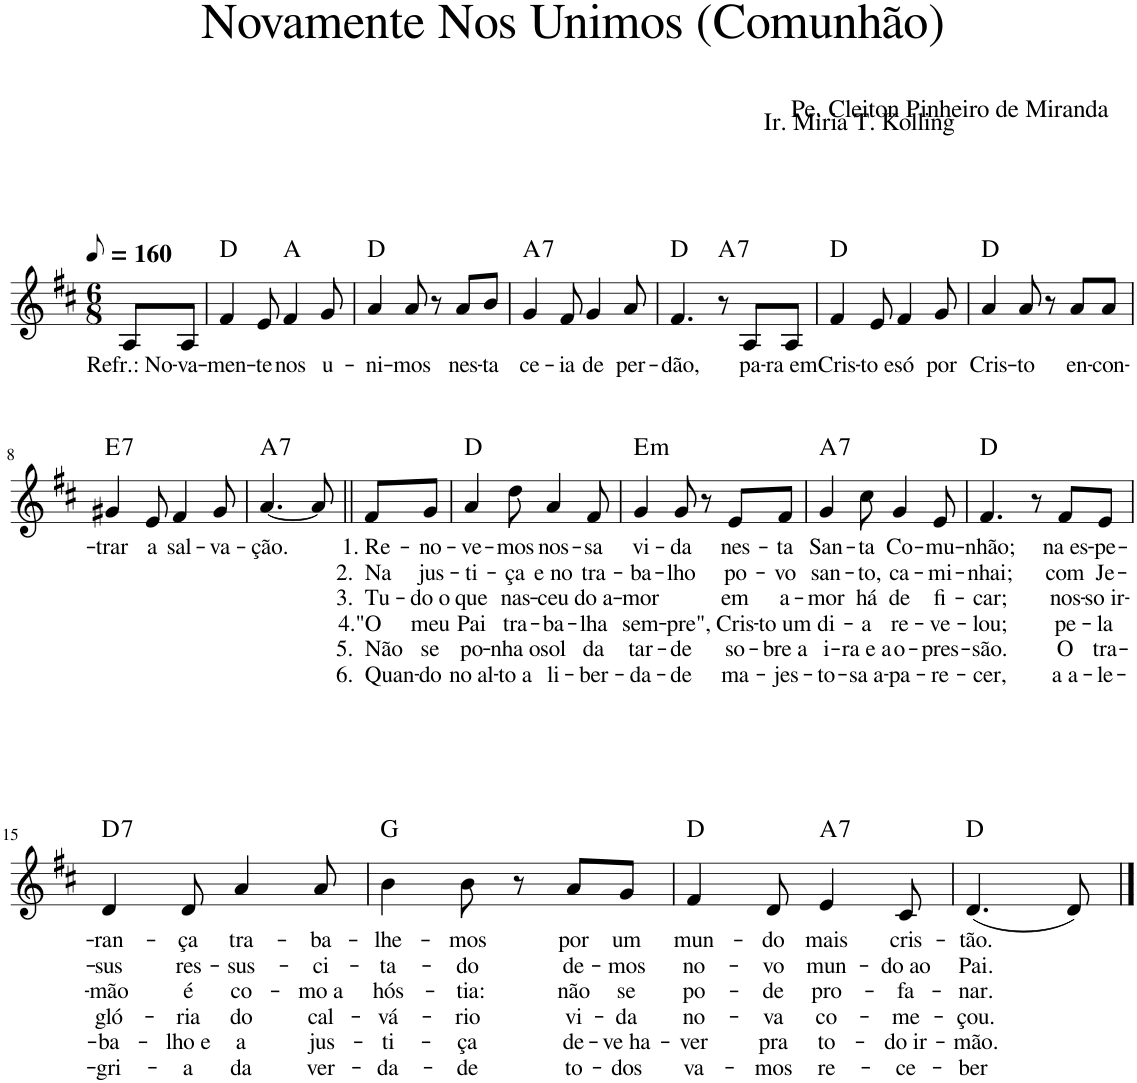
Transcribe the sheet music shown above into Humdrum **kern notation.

**kern	**text	**text	**text	**text	**text	**text	**harte
*part1	*part1	*part1	*part1	*part1	*part1	*part1	*part1
*staff1	*staff1	*staff1	*staff1	*staff1	*staff1	*staff1	*
*I"Voz	*	*	*	*	*	*	*
*I'Vo.	*	*	*	*	*	*	*
*clefG2	*	*	*	*	*	*	*
*k[f#c#]	*	*	*	*	*	*	*
*M6/8	*	*	*	*	*	*	*
*MM80	*	*	*	*	*	*	*
=1	=1	=1	=1	=1	=1	=1	=1
!	!LO:LY:b	!	!	!	!	!	!
8A/L	Refr.: No-	.	.	.	.	.	.
!	!LO:LY:b	!	!	!	!	!	!
8A/J	-va-	.	.	.	.	.	.
=2	=2	=2	=2	=2	=2	=2	=2
!	!LO:LY:b	!	!	!	!	!	!
4f#/	-men-	.	.	.	.	.	D:maj
!	!LO:LY:b	!	!	!	!	!	!
8e/	-te	.	.	.	.	.	.
!	!LO:LY:b	!	!	!	!	!	!
4f#/	nos	.	.	.	.	.	A:maj
!	!LO:LY:b	!	!	!	!	!	!
8g/	u-	.	.	.	.	.	.
=3	=3	=3	=3	=3	=3	=3	=3
!	!LO:LY:b	!	!	!	!	!	!
4a/	-ni-	.	.	.	.	.	D:maj
!	!LO:LY:b	!	!	!	!	!	!
8a/	-mos	.	.	.	.	.	.
8r	.	.	.	.	.	.	.
!	!LO:LY:b	!	!	!	!	!	!
8a/L	nes-	.	.	.	.	.	.
!	!LO:LY:b	!	!	!	!	!	!
8b/J	-ta	.	.	.	.	.	.
=4	=4	=4	=4	=4	=4	=4	=4
!	!LO:LY:b	!	!	!	!	!	!LO:H:kt=7
4g/	ce-	.	.	.	.	.	A:7
!	!LO:LY:b	!	!	!	!	!	!
8f#/	-ia	.	.	.	.	.	.
!	!LO:LY:b	!	!	!	!	!	!
4g/	de	.	.	.	.	.	.
!	!LO:LY:b	!	!	!	!	!	!
8a/	per-	.	.	.	.	.	.
=5	=5	=5	=5	=5	=5	=5	=5
!	!LO:LY:b	!	!	!	!	!	!
4.f#/	-dão,	.	.	.	.	.	D:maj
!	!	!	!	!	!	!	!LO:H:kt=7
8r	.	.	.	.	.	.	A:7
!	!LO:LY:b	!	!	!	!	!	!
8A/L	pa-	.	.	.	.	.	.
!	!LO:LY:b	!	!	!	!	!	!
8A/J	-ra em	.	.	.	.	.	.
=6	=6	=6	=6	=6	=6	=6	=6
!	!LO:LY:b	!	!	!	!	!	!
4f#/	Cris-	.	.	.	.	.	D:maj
!	!LO:LY:b	!	!	!	!	!	!
8e/	-to e	.	.	.	.	.	.
!	!LO:LY:b	!	!	!	!	!	!
4f#/	só	.	.	.	.	.	.
!	!LO:LY:b	!	!	!	!	!	!
8g/	por	.	.	.	.	.	.
=7	=7	=7	=7	=7	=7	=7	=7
!	!LO:LY:b	!	!	!	!	!	!
4a/	Cris-	.	.	.	.	.	D:maj
!	!LO:LY:b	!	!	!	!	!	!
8a/	-to	.	.	.	.	.	.
8r	.	.	.	.	.	.	.
!	!LO:LY:b	!	!	!	!	!	!
8a/L	en-	.	.	.	.	.	.
!	!LO:LY:b	!	!	!	!	!	!
8a/J	-con-	.	.	.	.	.	.
!!LO:LB:g=z
=8	=8	=8	=8	=8	=8	=8	=8
!	!LO:LY:b	!	!	!	!	!	!LO:H:kt=7
4g#X/	-trar	.	.	.	.	.	E:7
!	!LO:LY:b	!	!	!	!	!	!
8e/	a	.	.	.	.	.	.
!	!LO:LY:b	!	!	!	!	!	!
4f#/	sal-	.	.	.	.	.	.
!	!LO:LY:b	!	!	!	!	!	!
8g#/	-va-	.	.	.	.	.	.
=9	=9	=9	=9	=9	=9	=9	=9
!	!LO:LY:b	!	!	!	!	!	!LO:H:kt=7
[4.a/	-ção.	.	.	.	.	.	A:7
8a/]	.	.	.	.	.	.	.
=10||	=10||	=10||	=10||	=10||	=10||	=10||	=10||
!	!LO:LY:b	!LO:LY:b	!LO:LY:b	!LO:LY:b	!LO:LY:b	!LO:LY:b	!
8f#/L	1. Re-	2. Na	3. Tu-	4."O	5. Não	6. Quan-	.
!	!LO:LY:b	!LO:LY:b	!LO:LY:b	!LO:LY:b	!LO:LY:b	!LO:LY:b	!
8g/J	-no-	jus-	-do o	meu	se	-do	.
=11	=11	=11	=11	=11	=11	=11	=11
!	!LO:LY:b	!LO:LY:b	!LO:LY:b	!LO:LY:b	!LO:LY:b	!LO:LY:b	!
4a/	-ve-	-ti-	que	Pai	po-	no al-	D:maj
!	!LO:LY:b	!LO:LY:b	!LO:LY:b	!LO:LY:b	!LO:LY:b	!LO:LY:b	!
8dd\	-mos	-ça	nas-	tra-	-nha o	-to a	.
!	!LO:LY:b	!LO:LY:b	!LO:LY:b	!LO:LY:b	!LO:LY:b	!LO:LY:b	!
4a/	nos-	e no	-ceu	-ba-	sol	li-	.
!	!LO:LY:b	!LO:LY:b	!LO:LY:b	!LO:LY:b	!LO:LY:b	!LO:LY:b	!
8f#/	-sa	tra-	do a-	-lha	da	-ber-	.
=12	=12	=12	=12	=12	=12	=12	=12
!	!LO:LY:b	!LO:LY:b	!LO:LY:b	!LO:LY:b	!LO:LY:b	!LO:LY:b	!LO:H:kt=m
4g/	vi-	-ba-	-mor	sem-	tar-	-da-	E:min
!	!LO:LY:b	!LO:LY:b	!	!LO:LY:b	!LO:LY:b	!LO:LY:b	!
8g/	-da	-lho	.	-pre",	-de	-de	.
8r	.	.	.	.	.	.	.
!	!LO:LY:b	!LO:LY:b	!LO:LY:b	!LO:LY:b	!LO:LY:b	!LO:LY:b	!
8e/L	nes-	po-	em	Cris-	so-	ma-	.
!	!LO:LY:b	!LO:LY:b	!LO:LY:b	!LO:LY:b	!LO:LY:b	!LO:LY:b	!
8f#/J	-ta	-vo	a-	-to um	-bre a	-jes-	.
=13	=13	=13	=13	=13	=13	=13	=13
!	!LO:LY:b	!LO:LY:b	!LO:LY:b	!LO:LY:b	!LO:LY:b	!LO:LY:b	!LO:H:kt=7
4g/	San-	san-	-mor	di-	i-	-to-	A:7
!	!LO:LY:b	!LO:LY:b	!LO:LY:b	!LO:LY:b	!LO:LY:b	!LO:LY:b	!
8cc#\	-ta	-to,	há	-a	-ra e a	-sa a-	.
!	!LO:LY:b	!LO:LY:b	!LO:LY:b	!LO:LY:b	!LO:LY:b	!LO:LY:b	!
4g/	Co-	ca-	de	re-	o-	-pa-	.
!	!LO:LY:b	!LO:LY:b	!LO:LY:b	!LO:LY:b	!LO:LY:b	!LO:LY:b	!
8e/	-mu-	-mi-	fi-	-ve-	-pres-	-re-	.
=14	=14	=14	=14	=14	=14	=14	=14
!	!LO:LY:b	!LO:LY:b	!LO:LY:b	!LO:LY:b	!LO:LY:b	!LO:LY:b	!
4.f#/	-nhão;	-nhai;	-car;	-lou;	-são.	-cer,	D:maj
8r	.	.	.	.	.	.	.
!	!LO:LY:b	!LO:LY:b	!LO:LY:b	!LO:LY:b	!LO:LY:b	!LO:LY:b	!
8f#/L	na es-	com	nos-	pe-	O	a a-	.
!	!LO:LY:b	!LO:LY:b	!LO:LY:b	!LO:LY:b	!LO:LY:b	!LO:LY:b	!
8e/J	-pe-	Je-	-so ir-	-la	tra-	-le-	.
!!LO:LB:g=z
=15	=15	=15	=15	=15	=15	=15	=15
!	!LO:LY:b	!LO:LY:b	!LO:LY:b	!LO:LY:b	!LO:LY:b	!LO:LY:b	!LO:H:kt=7
4d/	-ran-	-sus	-mão	gló-	-ba-	-gri-	D:7
!	!LO:LY:b	!LO:LY:b	!LO:LY:b	!LO:LY:b	!LO:LY:b	!LO:LY:b	!
8d/	-ça	res-	é	-ria	-lho e	-a	.
!	!LO:LY:b	!LO:LY:b	!LO:LY:b	!LO:LY:b	!LO:LY:b	!LO:LY:b	!
4a/	tra-	-sus-	co-	do	a	da	.
!	!LO:LY:b	!LO:LY:b	!LO:LY:b	!LO:LY:b	!LO:LY:b	!LO:LY:b	!
8a/	-ba-	-ci-	-mo a	cal-	jus-	ver-	.
=16	=16	=16	=16	=16	=16	=16	=16
!	!LO:LY:b	!LO:LY:b	!LO:LY:b	!LO:LY:b	!LO:LY:b	!LO:LY:b	!
4b\	-lhe-	-ta-	hós-	-vá-	-ti-	-da-	G:maj
!	!LO:LY:b	!LO:LY:b	!LO:LY:b	!LO:LY:b	!LO:LY:b	!LO:LY:b	!
8b\	-mos	-do	-tia:	-rio	-ça	-de	.
8r	.	.	.	.	.	.	.
!	!LO:LY:b	!LO:LY:b	!LO:LY:b	!LO:LY:b	!LO:LY:b	!LO:LY:b	!
8a/L	por	de-	não	vi-	de-	to-	.
!	!LO:LY:b	!LO:LY:b	!LO:LY:b	!LO:LY:b	!LO:LY:b	!LO:LY:b	!
8g/J	um	-mos	se	-da	-ve ha-	-dos	.
=17	=17	=17	=17	=17	=17	=17	=17
!	!LO:LY:b	!LO:LY:b	!LO:LY:b	!LO:LY:b	!LO:LY:b	!LO:LY:b	!
4f#/	mun-	no-	po-	no-	-ver	va-	D:maj
!	!LO:LY:b	!LO:LY:b	!LO:LY:b	!LO:LY:b	!LO:LY:b	!LO:LY:b	!
8d/	-do	-vo	-de	-va	pra	-mos	.
!	!LO:LY:b	!LO:LY:b	!LO:LY:b	!LO:LY:b	!LO:LY:b	!LO:LY:b	!LO:H:kt=7
4e/	mais	mun-	pro-	co-	to-	re-	A:7
!	!LO:LY:b	!LO:LY:b	!LO:LY:b	!LO:LY:b	!LO:LY:b	!LO:LY:b	!
8c#/	cris-	-do ao	-fa-	-me-	-do ir-	-ce-	.
=18	=18	=18	=18	=18	=18	=18	=18
!	!LO:LY:b	!LO:LY:b	!LO:LY:b	!LO:LY:b	!LO:LY:b	!LO:LY:b	!
(4.d/	-tão.	Pai.	-nar.	-çou.	-mão.	-ber	D:maj
8d/)	.	.	.	.	.	.	.
==	==	==	==	==	==	==	==
*-	*-	*-	*-	*-	*-	*-	*-
